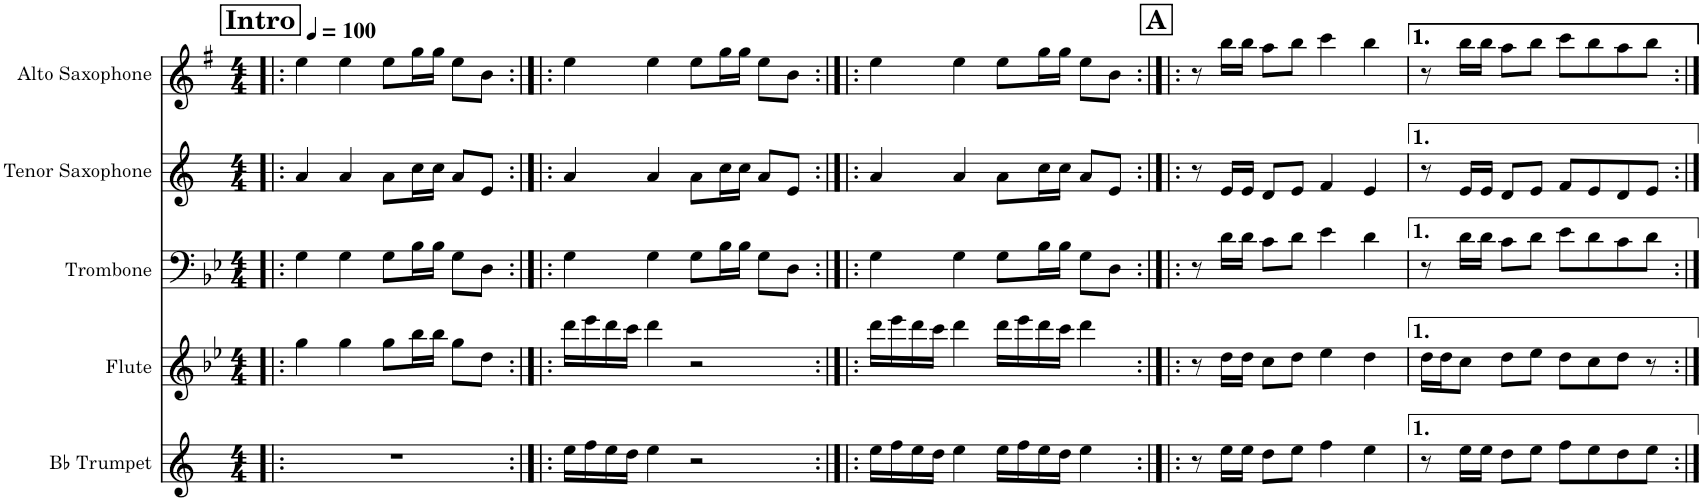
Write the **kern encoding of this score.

**kern	**kern	**kern	**kern	**kern
*part5	*part4	*part3	*part2	*part1
*staff5	*staff4	*staff3	*staff2	*staff1
*I"Bb Trumpet	*I"Flute	*I"Trombone	*I"Tenor Saxophone	*I"Alto Saxophone
*I'Bb Tpt.	*I'Fl.	*I'Tbn.	*I'T. Sax.	*I'A. Sax.
*clefG2	*clefG2	*clefF4	*clefG2	*clefG2
*Trd1c2	*	*	*Trd8c14	*Trd5c9
*k[]	*k[b-e-]	*k[b-e-]	*k[]	*k[f#]
*M4/4	*M4/4	*M4/4	*M4/4	*M4/4
*MM100	*MM100	*MM100	*MM100	*MM100
!!LO:REH:place=s1:a:B:cj:fs=14:t=Intro
=1!|:	=1!|:	=1!|:	=1!|:	=1!|:
1r	4gg\	4G\	4a/	4ee\
.	4gg\	4G\	4a/	4ee\
.	8gg\L	8G\L	8a\L	8ee\L
.	16bb-\L	16B-\L	16cc\L	16gg\L
.	16bb-\JJ	16B-\JJ	16cc\JJ	16gg\JJ
.	8gg\L	8G\L	8a/L	8ee\L
.	8dd\J	8D\J	8e/J	8b\J
=2:|!|:	=2:|!|:	=2:|!|:	=2:|!|:	=2:|!|:
16ee\LL	16ddd\LL	4G\	4a/	4ee\
16ff\	16eee-\	.	.	.
16ee\	16ddd\	.	.	.
16dd\JJ	16ccc\JJ	.	.	.
4ee\	4ddd\	4G\	4a/	4ee\
2r	2r	8G\L	8a\L	8ee\L
.	.	16B-\L	16cc\L	16gg\L
.	.	16B-\JJ	16cc\JJ	16gg\JJ
.	.	8G\L	8a/L	8ee\L
.	.	8D\J	8e/J	8b\J
=3:|!|:	=3:|!|:	=3:|!|:	=3:|!|:	=3:|!|:
16ee\LL	16ddd\LL	4G\	4a/	4ee\
16ff\	16eee-\	.	.	.
16ee\	16ddd\	.	.	.
16dd\JJ	16ccc\JJ	.	.	.
4ee\	4ddd\	4G\	4a/	4ee\
16ee\LL	16ddd\LL	8G\L	8a\L	8ee\L
16ff\	16eee-\	.	.	.
16ee\	16ddd\	16B-\L	16cc\L	16gg\L
16dd\JJ	16ccc\JJ	16B-\JJ	16cc\JJ	16gg\JJ
4ee\	4ddd\	8G\L	8a/L	8ee\L
.	.	8D\J	8e/J	8b\J
!!LO:REH:place=s1:a:B:cj:fs=14:t=A
=4:|!|:	=4:|!|:	=4:|!|:	=4:|!|:	=4:|!|:
8r	8r	8r	8r	8r
16ee\LL	16dd\LL	16d\LL	16e/LL	16bb\LL
16ee\JJ	16dd\JJ	16d\JJ	16e/JJ	16bb\JJ
8dd\L	8cc\L	8c\L	8d/L	8aa\L
8ee\J	8dd\J	8d\J	8e/J	8bb\J
4ff\	4ee-\	4e-\	4f/	4ccc\
4ee\	4dd\	4d\	4e/	4bb\
=5	=5	=5	=5	=5
8r	16dd\LL	8r	8r	8r
.	16dd\J	.	.	.
16ee\LL	8cc\J	16d\LL	16e/LL	16bb\LL
16ee\JJ	.	16d\JJ	16e/JJ	16bb\JJ
8dd\L	8dd\L	8c\L	8d/L	8aa\L
8ee\J	8ee-\J	8d\J	8e/J	8bb\J
8ff\L	8dd\L	8e-\L	8f/L	8ccc\L
8ee\	8cc\	8d\	8e/	8bb\
8dd\	8dd\J	8c\	8d/	8aa\
8ee\J	8r	8d\J	8e/J	8bb\J
=:|!	=:|!	=:|!	=:|!	=:|!
*-	*-	*-	*-	*-
